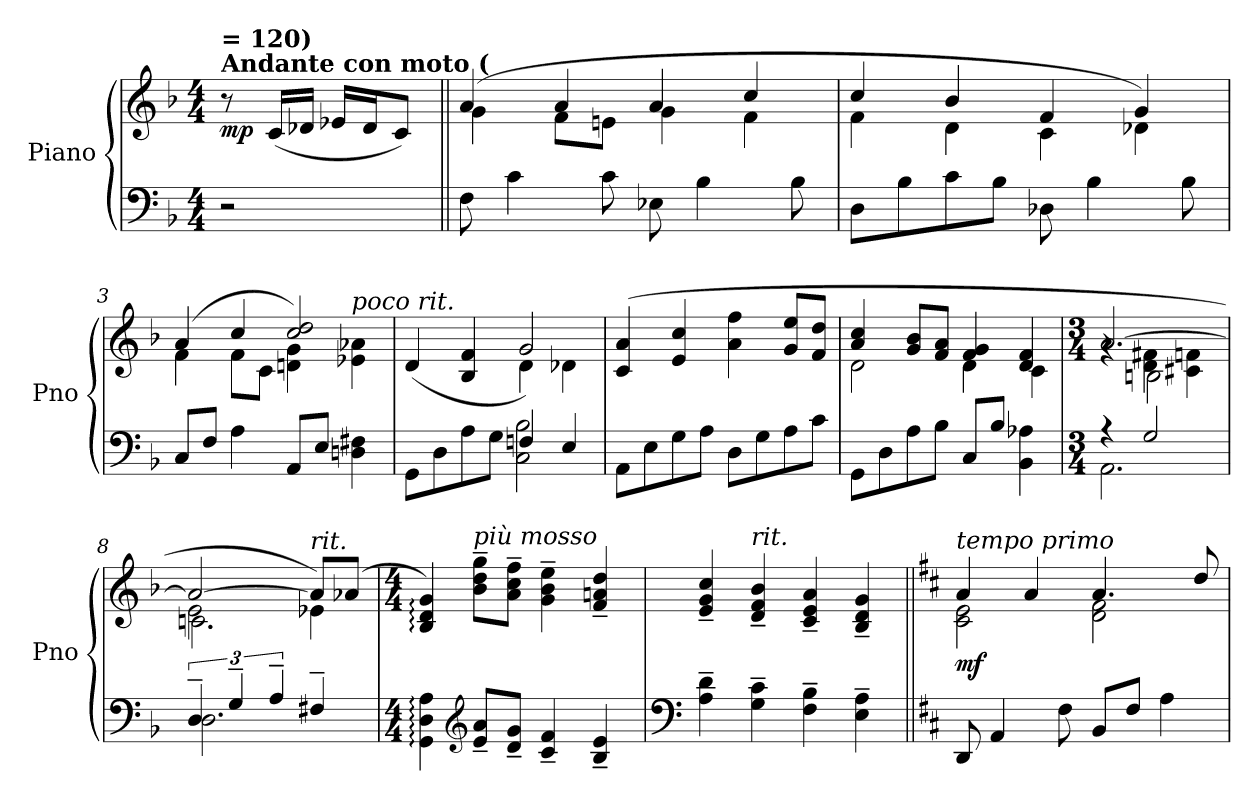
**kern	**kern	**dynam
*part1	*part1	*part1
*staff2	*staff1	*staff1/2
*I"Piano	*	*
*I'Pno	*	*
*clefF4	*clefG2	*
*k[b-]	*k[b-]	*
*M4/4	*M4/4	*
=	=	=
!	!LO:TX:a:B:t=Andante con moto (	!
!	!LO:TX:a:B:t== 120)	!
!	!	!LO:DY:b
2r	8r	mp
.	(<16c/LL	.
.	16d-X/JJ	.
.	16e-X/LL	.
.	16d-/J	.
.	8c/J)	.
=1||	=1||	=1||
*	*^	*
8F\	(>4a/	4g\	.
4c\	.	.	.
.	4a/	8f\L	.
8c\	.	8en\J	.
8E-X\	4a/	4g\	.
4B-\	.	.	.
.	4cc/	4f\	.
8B-\	.	.	.
=2	=2	=2	=2
8D\L	4cc/	4f\	.
8B-\	.	.	.
8c\	4b-/	4d\	.
8B-\J	.	.	.
8D-X\	4f/	4c\	.
4B-\	.	.	.
.	4g/)	4d-X\	.
8B-\	.	.	.
=3	=3	=3	=3
8C/L	(>4a/	4f\	.
8F/J	.	.	.
4A\	4cc/	8f\L	.
.	.	8c\J	.
8AA/L	2cc/ 2dd/)	4dn\ 4g\	.
8E/J	.	.	.
!	!	!LO:TX:a:i:t=poco rit.	!
4Dn\ 4F#X\	.	4e-X\ 4a-X\	.
=4	=4	=4	=4
*^	*	*	*
8GG\L	2ryy	(<4d/	2ryy	.
8D\	.	.	.	.
8A\	.	4B-/ 4f/	.	.
8G\J	.	.	.	.
4Fn/	2C\ 2B-\	2g/)	4d\	.
4E/	.	.	4d-X\	.
*v	*v	*	*	*
!!LO:LB:g=z
=5	=5	=5	=5
!	!LO:TX:a:i:t=più mosso	!	!
*	*v	*v	*
8AA\L	(>4c/ 4a/	.
8E\	.	.
8G\	4e/ 4cc/	.
8A\J	.	.
8D\L	4a\ 4ff\	.
8G\	.	.
8A\	8g/ 8ee/L	.
8c\J	8f/ 8dd/J	.
=6	=6	=6
*	*^	*
8GG\L	4a/ 4cc/	2d\	.
8D\	.	.	.
8A\	8g/ 8b-/L	.	.
8B-\J	8f/ 8a/J	.	.
8C/L	4f/ 4g/	4d\	.
8B-/J	.	.	.
4BB-\ 4A-X\	4d/ 4f/	4c\	.
*	*v	*v	*
=7	=7	=7
*M3/4	*M3/4	*
*^	*^	*
*	*	*	*^	*
4r	2.AA\	[2.a/	4rg	4ryy	.
2G/	.	.	4d\ 4f#X\	2Bn\	.
.	.	.	4c#X\ 4fn\	.	.
=8	=8	=8	=8	=8	=8
6D~/	2.D\	2a/_	2e\	2.cn\	.
6G~/	.	.	.	.	.
6A~/	.	.	.	.	.
!	!	!LO:TX:a:i:t=rit.	!	!	!
4F#X~/	.	8a/L])	4e-X\	.	.
.	.	(>8a-X/J	.	.	.
*v	*v	*	*	*	*
*	*v	*v	*v	*
=9	=9	=9
*M4/4	*M4/4	*
4GG\: 4D\: 4A\:	4B-/: 4d/: 4g/:)	.
*clefG2	*	*
!	!LO:TX:a:i:t=più mosso	!
8e/~ 8a/~L	8b-\~ 8dd\~ 8gg\~L	.
8d/~ 8g/~J	8a\~ 8cc\~ 8ff\~J	.
4c/~ 4f/~	4g\~ 4b-\~ 4ee\~	.
4B-/~ 4e/~	4f/~ 4an/~ 4dd/~	.
!!LO:LB:g=z
=10	=10	=10
*clefF4	*	*
4A\~ 4d\~	4e/~ 4g/~ 4cc/~	.
!	!LO:TX:a:i:t=rit.	!
4G\~ 4c\~	4d/~ 4f/~ 4b-/~	.
4F\~ 4B-\~	4c/~ 4e/~ 4a/~	.
4E\~ 4A\~	4B-/~ 4d/~ 4g/~	.
=11||	=11||	=11||
*k[f#c#]	*k[f#c#]	*
*	*^	*
!	!LO:TX:a:i:t=tempo primo	!	!
!	!	!	!LO:DY:b
8DD/	4a/	2c#i\ 2e\	mf
4AA/	.	.	.
.	4a/	.	.
8F#\	.	.	.
8BB/L	4.a/	2d\ 2f#\	.
8F#/J	.	.	.
4A\	.	.	.
.	8dd/	.	.
*	*v	*v	*
=	=	=
*-	*-	*-
